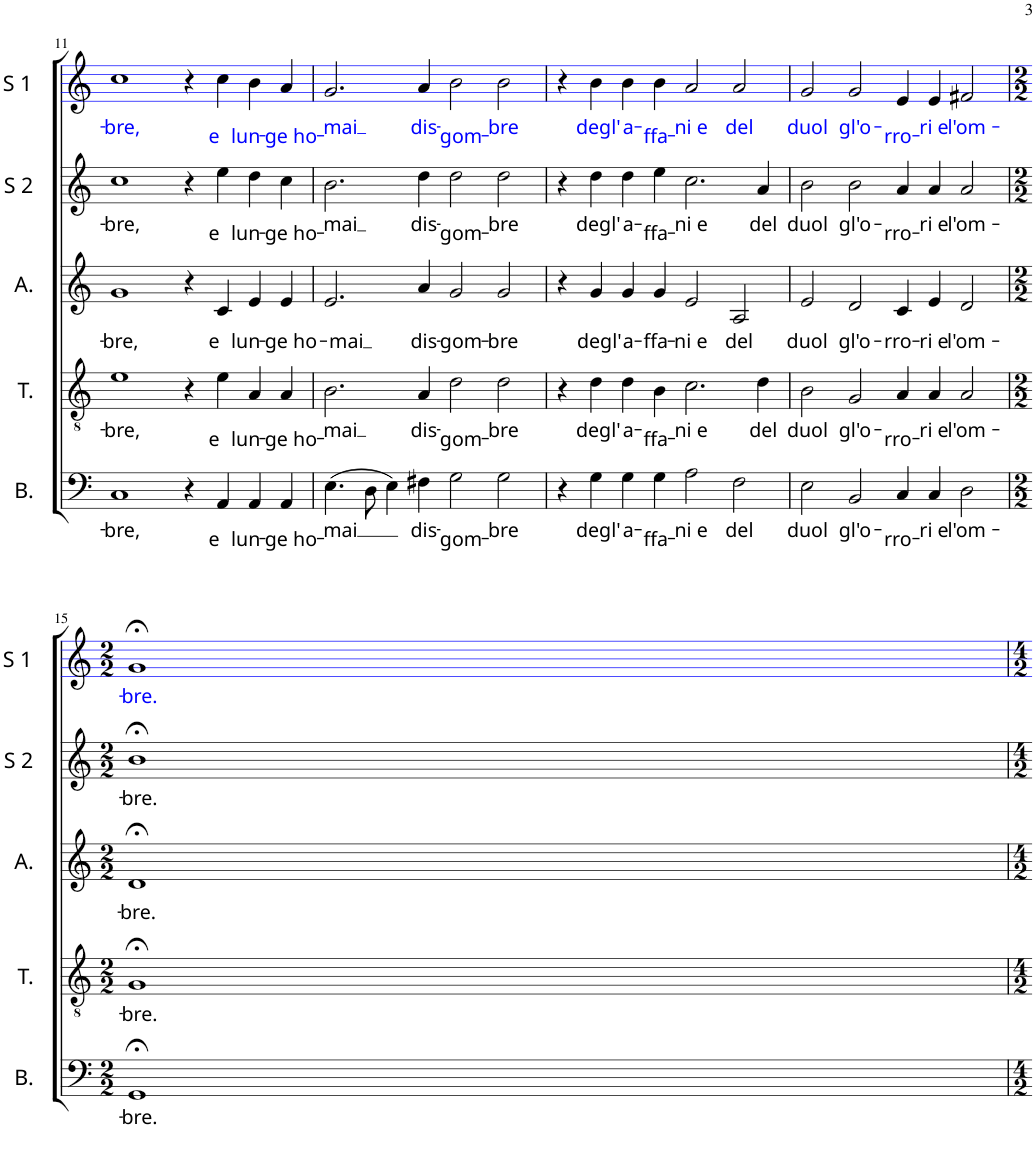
**kern	**text	**kern	**text	**kern	**text	**kern	**text	**kern	**text
*part5	*part5	*part4	*part4	*part3	*part3	*part2	*part2	*part1	*part1
*staff5	*staff5	*staff4	*staff4	*staff3	*staff3	*staff2	*staff2	*staff1	*staff1
*I"B.	*	*I"T.	*	*I"A.	*	*I"S 2	*	*I"S 1	*
*I'B.	*	*I'T.	*	*I'A.	*	*I'S 2	*	*I'S 1	*
!!LO:PB:g=z
*clefF4	*	*clefGv2	*	*clefG2	*	*clefG2	*	*clefG2	*
*k[]	*	*k[]	*	*k[]	*	*k[]	*	*k[]	*
*M4/2	*	*M4/2	*	*M4/2	*	*M4/2	*	*M4/2	*
=11	=11	=11	=11	=11	=11	=11	=11	=11	=11
!	!LO:LY:b	!	!LO:LY:b	!	!LO:LY:b	!	!LO:LY:b	!	!LO:LY:b:color=#0000FF
1C	-bre,	1e	-bre,	1g	-bre,	1cc	-bre,	1cc	-bre,
4r	.	4r	.	4r	.	4r	.	4r	.
!	!LO:LY:b	!	!LO:LY:b	!	!LO:LY:b	!	!LO:LY:b	!	!LO:LY:b:color=#0000FF
4AA/	e	4e\	e	4c/	e	4ee\	e	4cc\	e
!	!LO:LY:b	!	!LO:LY:b	!	!LO:LY:b	!	!LO:LY:b	!	!LO:LY:b:color=#0000FF
4AA/	lun-	4A/	lun-	4e/	lun-	4dd\	lun-	4b\	lun-
!	!LO:LY:b	!	!LO:LY:b	!	!LO:LY:b	!	!LO:LY:b	!	!LO:LY:b:color=#0000FF
4AA/	-ge ho-	4A/	-ge ho-	4e/	-ge ho-	4cc\	-ge ho-	4a/	-ge ho-
=12	=12	=12	=12	=12	=12	=12	=12	=12	=12
!	!LO:LY:b	!	!LO:LY:b	!	!LO:LY:b	!	!LO:LY:b	!	!LO:LY:b:color=#0000FF
(4.E\	-mai	2.B\	-mai	2.e/	-mai	2.b\	-mai	2.g/	-mai
8D\	.	.	.	.	.	.	.	.	.
4E\)	.	.	.	.	.	.	.	.	.
!	!LO:LY:b	!	!LO:LY:b	!	!LO:LY:b	!	!LO:LY:b	!	!LO:LY:b:color=#0000FF
4F#X\	dis-	4A/	dis-	4a/	dis-	4dd\	dis-	4a/	dis-
!	!LO:LY:b	!	!LO:LY:b	!	!LO:LY:b	!	!LO:LY:b	!	!LO:LY:b:color=#0000FF
2G\	-gom-	2d\	-gom-	2g/	-gom-	2dd\	-gom-	2b\	-gom-
!	!LO:LY:b	!	!LO:LY:b	!	!LO:LY:b	!	!LO:LY:b	!	!LO:LY:b:color=#0000FF
2G\	-bre	2d\	-bre	2g/	-bre	2dd\	-bre	2b\	-bre
=13	=13	=13	=13	=13	=13	=13	=13	=13	=13
4r	.	4r	.	4r	.	4r	.	4r	.
!	!LO:LY:b	!	!LO:LY:b	!	!LO:LY:b	!	!LO:LY:b	!	!LO:LY:b:color=#0000FF
4G\	degl'	4d\	degl'	4g/	degl'	4dd\	degl'	4b\	degl'
!	!LO:LY:b	!	!LO:LY:b	!	!LO:LY:b	!	!LO:LY:b	!	!LO:LY:b:color=#0000FF
4G\	a-	4d\	a-	4g/	a-	4dd\	a-	4b\	a-
!	!LO:LY:b	!	!LO:LY:b	!	!LO:LY:b	!	!LO:LY:b	!	!LO:LY:b:color=#0000FF
4G\	-ffa-	4B\	-ffa-	4g/	-ffa-	4ee\	-ffa-	4b\	-ffa-
!	!LO:LY:b	!	!LO:LY:b	!	!LO:LY:b	!	!LO:LY:b	!	!LO:LY:b:color=#0000FF
2A\	-ni e	2.c\	-ni e	2e/	-ni e	2.cc\	-ni e	2a/	-ni e
!	!LO:LY:b	!	!	!	!LO:LY:b	!	!	!	!LO:LY:b:color=#0000FF
2F\	del	.	.	2A/	del	.	.	2a/	del
!	!	!	!LO:LY:b	!	!	!	!LO:LY:b	!	!
.	.	4d\	del	.	.	4a/	del	.	.
=14	=14	=14	=14	=14	=14	=14	=14	=14	=14
!	!LO:LY:b	!	!LO:LY:b	!	!LO:LY:b	!	!LO:LY:b	!	!LO:LY:b:color=#0000FF
2E\	duol	2B\	duol	2e/	duol	2b\	duol	2g/	duol
!	!LO:LY:b	!	!LO:LY:b	!	!LO:LY:b	!	!LO:LY:b	!	!LO:LY:b:color=#0000FF
2BB/	gl'o-	2G/	gl'o-	2d/	gl'o-	2b\	gl'o-	2g/	gl'o-
!	!LO:LY:b	!	!LO:LY:b	!	!LO:LY:b	!	!LO:LY:b	!	!LO:LY:b:color=#0000FF
4C/	-rro-	4A/	-rro-	4c/	-rro-	4a/	-rro-	4e/	-rro-
!	!LO:LY:b	!	!LO:LY:b	!	!LO:LY:b	!	!LO:LY:b	!	!LO:LY:b:color=#0000FF
4C/	-ri e	4A/	-ri e	4e/	-ri e	4a/	-ri e	4e/	-ri e
!	!LO:LY:b	!	!LO:LY:b	!	!LO:LY:b	!	!LO:LY:b	!	!LO:LY:b:color=#0000FF
2D\	l'om-	2A/	l'om-	2d/	l'om-	2a/	l'om-	2f#X/	l'om-
!!LO:LB:g=z
=15	=15	=15	=15	=15	=15	=15	=15	=15	=15
*M2/2	*	*M2/2	*	*M2/2	*	*M2/2	*	*M2/2	*
!	!LO:LY:b	!	!LO:LY:b	!	!LO:LY:b	!	!LO:LY:b	!	!LO:LY:b:color=#0000FF
1GG;<	-bre.	1G;<	-bre.	1d;<	-bre.	1b;<	-bre.	1g;<	-bre.
=	=	=	=	=	=	=	=	=	=
*-	*-	*-	*-	*-	*-	*-	*-	*-	*-
